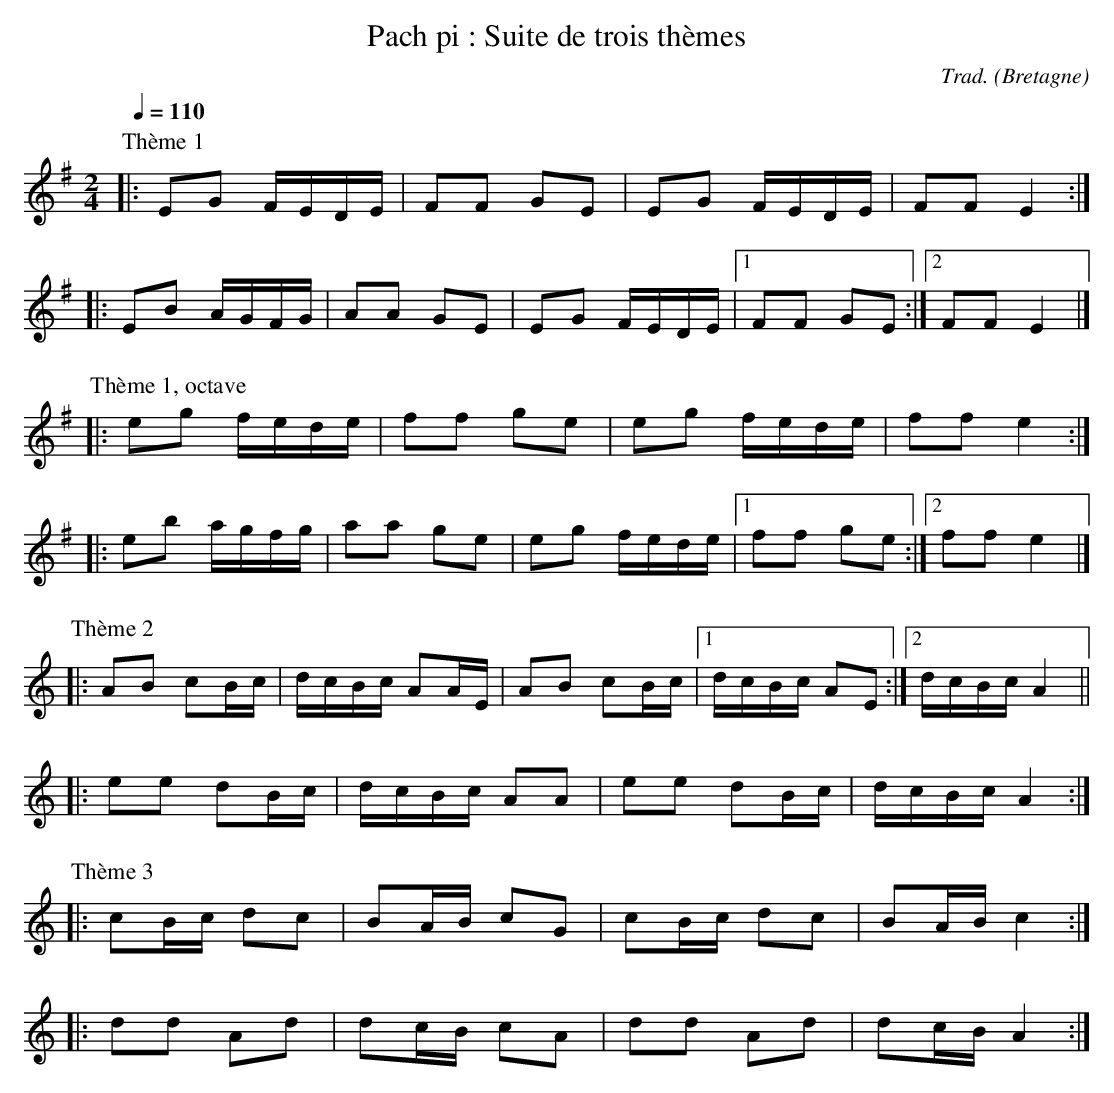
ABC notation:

X:1
T:Pach pi : Suite de trois thèmes
C:Trad.
O:Bretagne
Q:1/4=110
M:2/4
L:1/16
K:G
P:Thème 1
K:G
|: E2G2 FEDE | F2F2 G2E2 | E2G2 FEDE | F2F2 E4 ::
E2B2 AGFG | A2A2 G2E2 | E2G2 FEDE |1 F2F2 G2E2 :|2  F2F2 E4 |]
%%vskip 1
P:Thème 1, octave
|: e2g2 fede | f2f2 g2e2 | e2g2 fede | f2f2 e4 ::
e2b2 agfg | a2a2 g2e2 | e2g2 fede |1 f2f2 g2e2 :|2 f2f2 e4 |]
%%vskip 1
P:Thème 2
K:Am
|: A2B2 c2Bc | dcBc A2AE | A2B2 c2Bc |1 dcBc A2E2 :|2  dcBc A4 ||
|: e2e2 d2Bc | dcBc A2A2 | e2e2 d2Bc | dcBc A4 :|
%%vskip 1
P:Thème 3
|: c2Bc d2c2 | B2AB c2G2 | c2Bc d2c2 | B2AB c4 ::
d2d2 A2d2 | d2cB c2A2 | d2d2 A2d2 | d2cB A4 :|%%vskip 1
